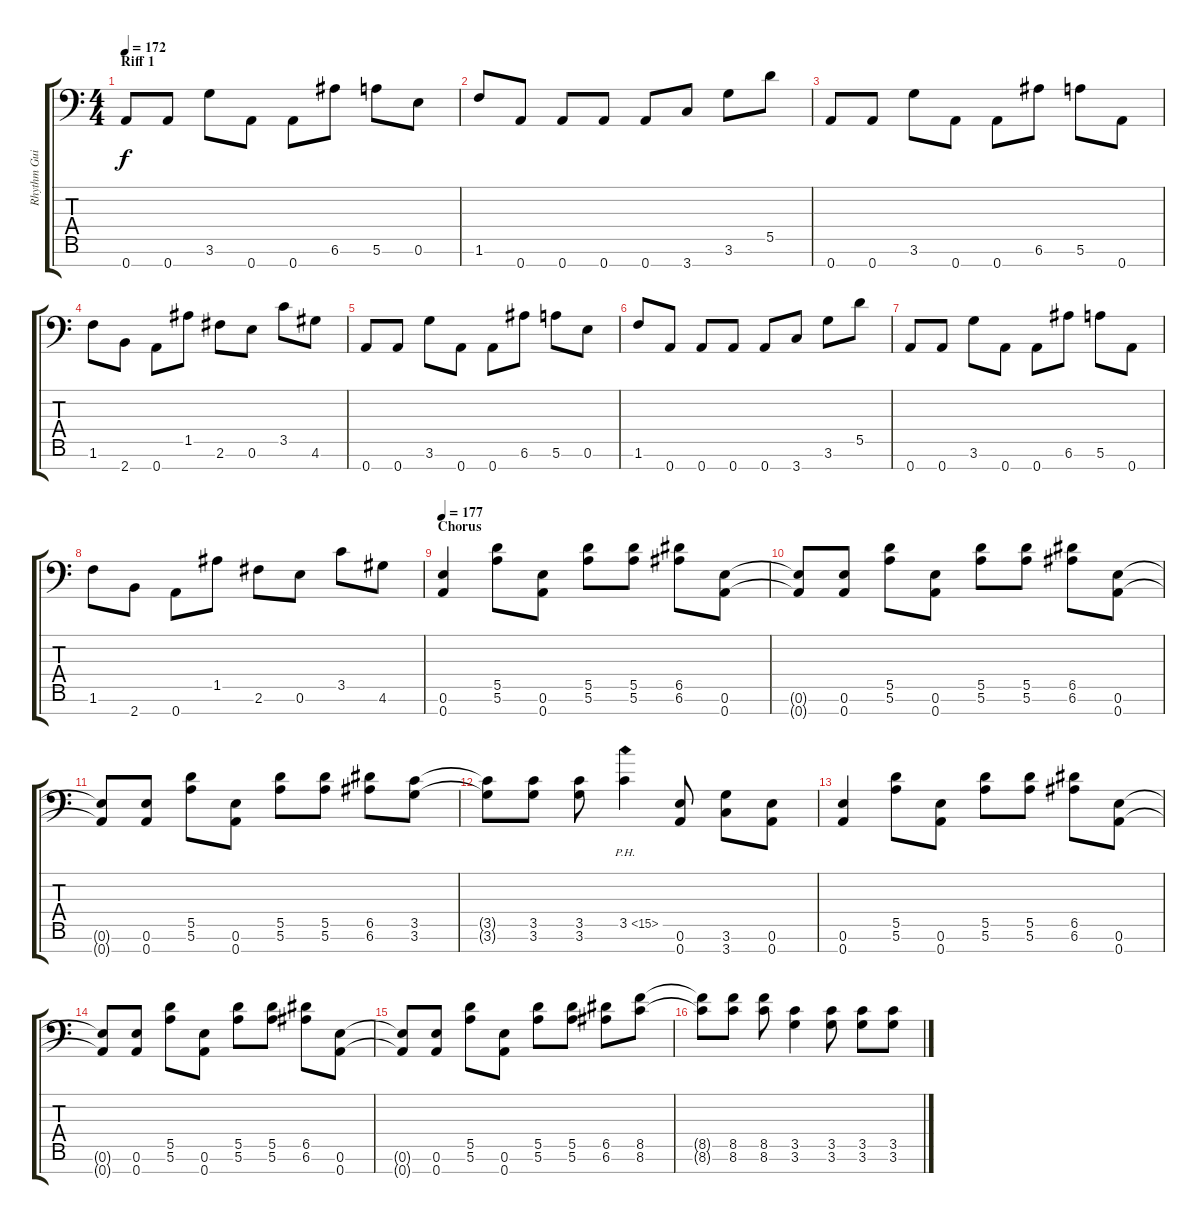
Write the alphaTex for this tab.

\track ("Rhythm Guitar R" "Rhythm Gui") {instrument distortionguitar}
\staff {score tabs}
\tuning (E4 B3 G3 D3 A2 E2 A1) {hide}
\ts (4 4)
\section ("" "Riff 1")
\tempo 172
\clef f4
\ks c
0.7.8{dy f} 0.7.8 3.6.8 0.7.8 0.7.8 6.6.8 5.6.8 0.6.8 |
1.6.8 0.7.8 0.7.8 0.7.8 0.7.8 3.7.8 3.6.8 5.5.8 |
0.7.8 0.7.8 3.6.8 0.7.8 0.7.8 6.6.8 5.6.8 0.7.8 |
1.6.8 2.7.8 0.7.8 1.5.8 2.6.8 0.6.8 3.5.8 4.6.8 |
0.7.8 0.7.8 3.6.8 0.7.8 0.7.8 6.6.8 5.6.8 0.6.8 |
1.6.8 0.7.8 0.7.8 0.7.8 0.7.8 3.7.8 3.6.8 5.5.8 |
0.7.8 0.7.8 3.6.8 0.7.8 0.7.8 6.6.8 5.6.8 0.7.8 |
1.6.8 2.7.8 0.7.8 1.5.8 2.6.8 0.6.8 3.5.8 4.6.8 |
\section ("" "Chorus")
\tempo 177
(0.6 0.7).4 (5.5 5.6).8 (0.6 0.7).8 (5.5 5.6).8 (5.5 5.6).8 (6.5 6.6).8 (0.6 0.7).8 |
(0.6{t} 0.7{t}).8 (0.6 0.7).8 (5.5 5.6).8 (0.6 0.7).8 (5.5 5.6).8 (5.5 5.6).8 (6.5 6.6).8 (0.6 0.7).8 |
(0.6{t} 0.7{t}).8 (0.6 0.7).8 (5.5 5.6).8 (0.6 0.7).8 (5.5 5.6).8 (5.5 5.6).8 (6.5 6.6).8 (3.5 3.6).8 |
(3.5{t} 3.6{t}).8 (3.5 3.6).8 (3.5 3.6).8 3.5{ph 12}.4 (0.6 0.7).8 (3.6 3.7).8 (0.6 0.7).8 |
(0.6 0.7).4 (5.5 5.6).8 (0.6 0.7).8 (5.5 5.6).8 (5.5 5.6).8 (6.5 6.6).8 (0.6 0.7).8 |
(0.6{t} 0.7{t}).8 (0.6 0.7).8 (5.5 5.6).8 (0.6 0.7).8 (5.5 5.6).8 (5.5 5.6).8 (6.5 6.6).8 (0.6 0.7).8 |
(0.6{t} 0.7{t}).8 (0.6 0.7).8 (5.5 5.6).8 (0.6 0.7).8 (5.5 5.6).8 (5.5 5.6).8 (6.5 6.6).8 (8.5 8.6).8 |
(8.5{t} 8.6{t}).8 (8.5 8.6).8 (8.5 8.6).8 (3.5 3.6).4 (3.5 3.6).8 (3.5 3.6).8 (3.5 3.6).8
